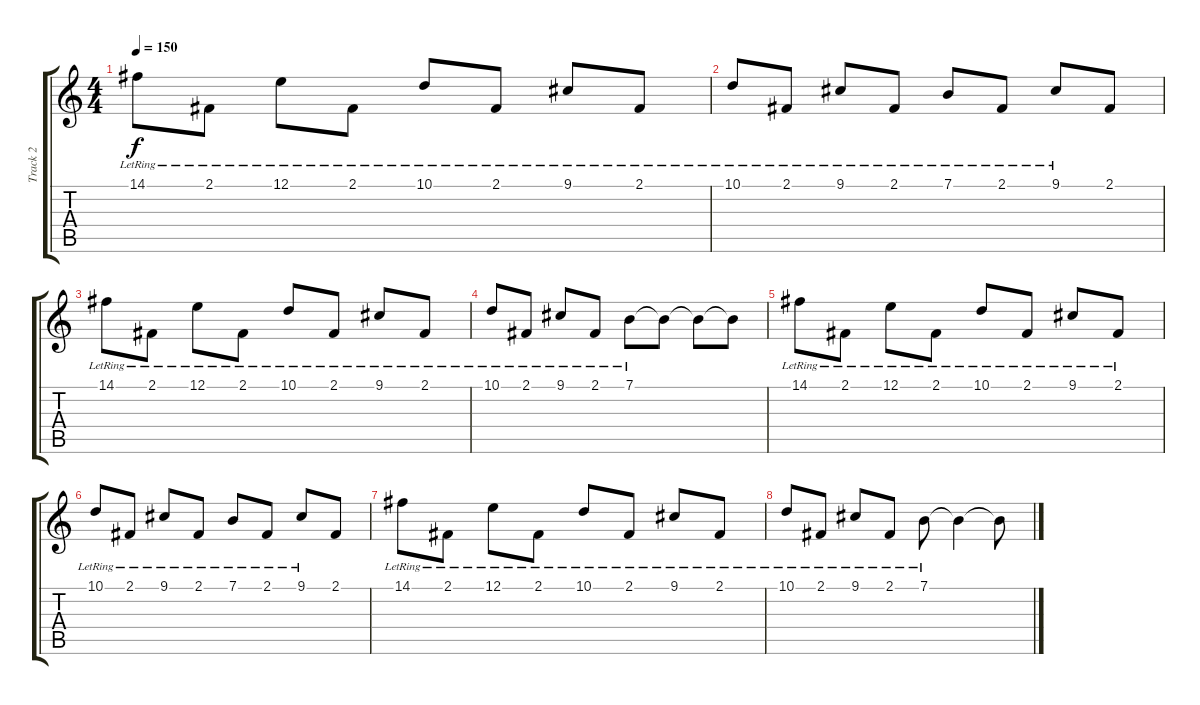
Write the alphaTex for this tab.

\track ("Track 2" "Track 2") {instrument electricgrandpiano}
\staff {score tabs}
\tuning (E4 B3 G3 D3 A2 E2) {hide}
\ts (4 4)
\tempo 150
\clef g2
\ks c
14.1{lr}.8{dy f} 2.1{lr}.8 12.1{lr}.8 2.1{lr}.8 10.1{lr}.8 2.1{lr}.8 9.1{lr}.8 2.1{lr}.8 |
10.1{lr}.8 2.1{lr}.8 9.1{lr}.8 2.1{lr}.8 7.1{lr}.8 2.1{lr}.8 9.1{lr}.8 2.1.8 |
14.1{lr}.8 2.1{lr}.8 12.1{lr}.8 2.1{lr}.8 10.1{lr}.8 2.1{lr}.8 9.1{lr}.8 2.1{lr}.8 |
10.1{lr}.8 2.1{lr}.8 9.1{lr}.8 2.1{lr}.8 7.1{lr}.8 7.1{t}.8 7.1{t}.8 7.1{t}.8 |
14.1{lr}.8 2.1{lr}.8 12.1{lr}.8 2.1{lr}.8 10.1{lr}.8 2.1{lr}.8 9.1{lr}.8 2.1{lr}.8 |
10.1{lr}.8 2.1{lr}.8 9.1{lr}.8 2.1{lr}.8 7.1{lr}.8 2.1{lr}.8 9.1{lr}.8 2.1.8 |
14.1{lr}.8 2.1{lr}.8 12.1{lr}.8 2.1{lr}.8 10.1{lr}.8 2.1{lr}.8 9.1{lr}.8 2.1{lr}.8 |
10.1{lr}.8 2.1{lr}.8 9.1{lr}.8 2.1{lr}.8 7.1{lr}.8 7.1{t}.4 7.1{t}.8
